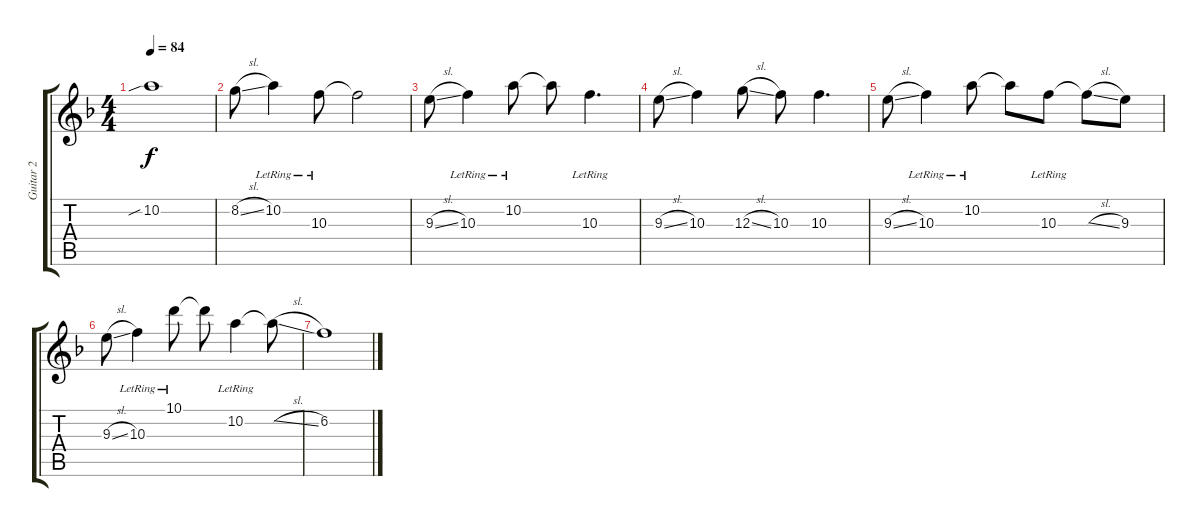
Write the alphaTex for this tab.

\track ("Guitar 2" "Guitar 2") {instrument electricguitarjazz}
\staff {score tabs}
\tuning (E4 B3 G3 D3 A2 E2) {hide}
\ts (4 4)
\tempo 84
\clef g2
\ks f
10.2{sib}.1{dy f} |
8.2{sl}.8 10.2{lr}.4 10.3{lr}.8 10.3{t}.2 |
9.3{sl}.8 10.3{lr}.4 10.2{lr}.8 10.2{t}.8 10.3{lr}.4{d} |
9.3{sl}.8 10.3.4 12.3{sl}.8 10.3.8 10.3.4{d} |
9.3{sl}.8 10.3{lr}.4 10.2{lr}.8 10.2{t}.8 10.3{lr}.8 10.3{sl t}.8 9.3.8 |
9.3{sl}.8 10.3{lr}.4 10.1{lr}.8 10.1{t}.8 10.2{lr}.4 10.2{sl t}.8 |
6.2.1
